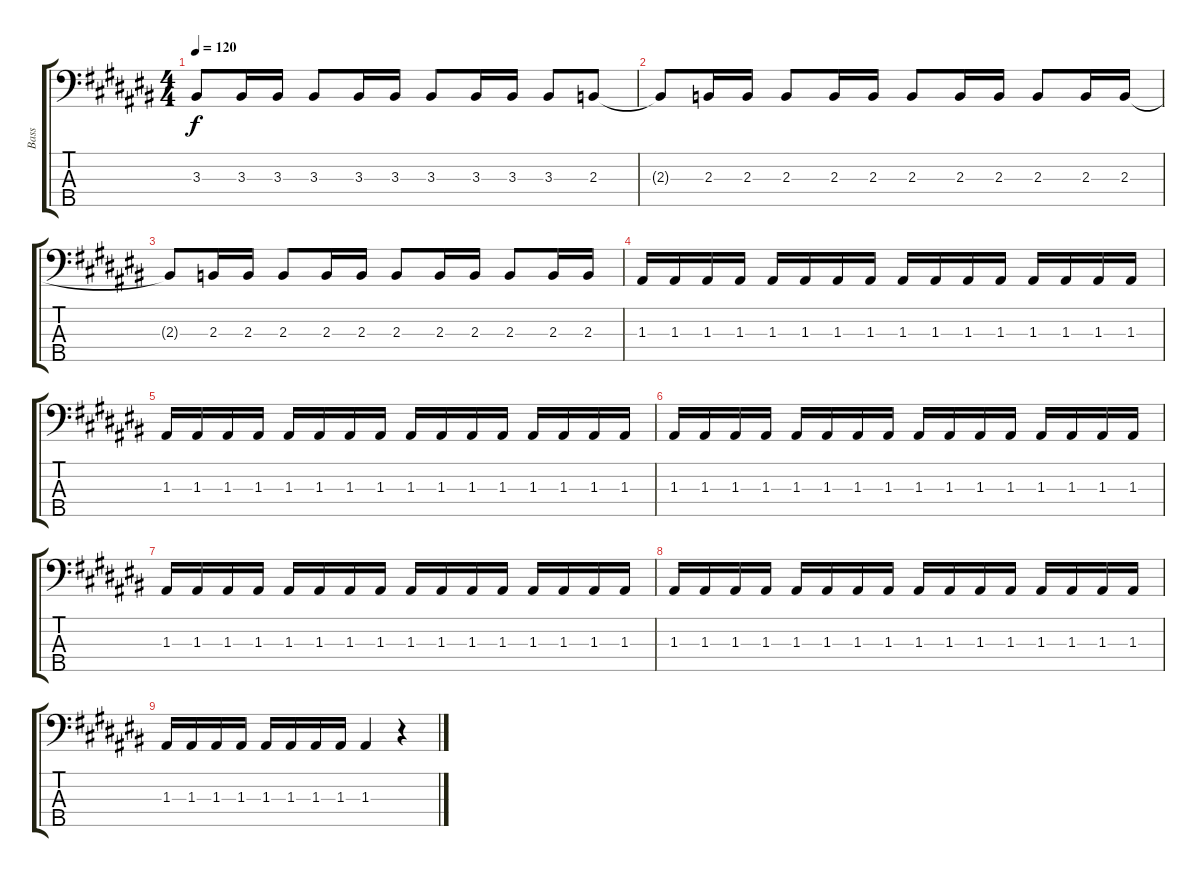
\track ("Bass" "Bass") {instrument electricbassfinger}
\staff {score tabs}
\tuning (G2 D2 A1 E1 B0) {hide}
\ts (4 4)
\tempo 120
\clef f4
\ks c#
3.3.8{dy f} 3.3.16 3.3.16 3.3.8 3.3.16 3.3.16 3.3.8 3.3.16 3.3.16 3.3.8 2.3.8 |
2.3{t}.8 2.3.16 2.3.16 2.3.8 2.3.16 2.3.16 2.3.8 2.3.16 2.3.16 2.3.8 2.3.16 2.3.16 |
2.3{t}.8 2.3.16 2.3.16 2.3.8 2.3.16 2.3.16 2.3.8 2.3.16 2.3.16 2.3.8 2.3.16 2.3.16 |
1.3.16 1.3.16 1.3.16 1.3.16 1.3.16 1.3.16 1.3.16 1.3.16 1.3.16 1.3.16 1.3.16 1.3.16 1.3.16 1.3.16 1.3.16 1.3.16 |
1.3.16 1.3.16 1.3.16 1.3.16 1.3.16 1.3.16 1.3.16 1.3.16 1.3.16 1.3.16 1.3.16 1.3.16 1.3.16 1.3.16 1.3.16 1.3.16 |
1.3.16 1.3.16 1.3.16 1.3.16 1.3.16 1.3.16 1.3.16 1.3.16 1.3.16 1.3.16 1.3.16 1.3.16 1.3.16 1.3.16 1.3.16 1.3.16 |
1.3.16 1.3.16 1.3.16 1.3.16 1.3.16 1.3.16 1.3.16 1.3.16 1.3.16 1.3.16 1.3.16 1.3.16 1.3.16 1.3.16 1.3.16 1.3.16 |
1.3.16 1.3.16 1.3.16 1.3.16 1.3.16 1.3.16 1.3.16 1.3.16 1.3.16 1.3.16 1.3.16 1.3.16 1.3.16 1.3.16 1.3.16 1.3.16 |
1.3.16 1.3.16 1.3.16 1.3.16 1.3.16 1.3.16 1.3.16 1.3.16 1.3.4 r.4
